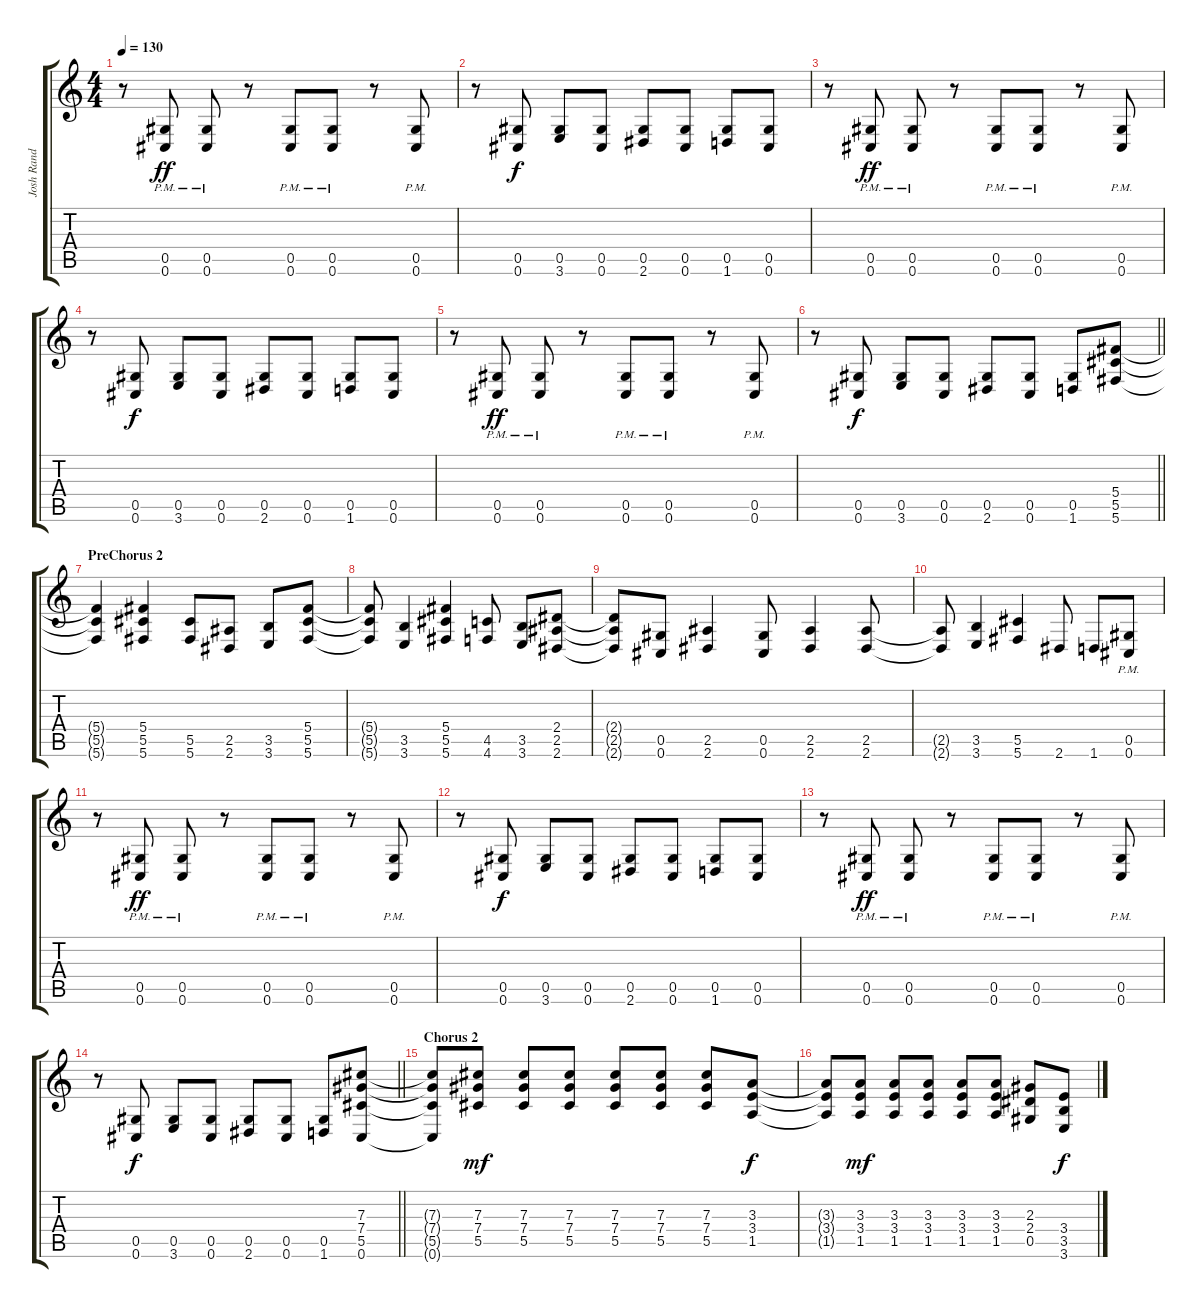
\track ("Josh Rand" "Josh Rand") {instrument overdrivenguitar}
\staff {score tabs}
\tuning (Eb4 Bb3 Gb3 Db3 Ab2 Db2) {hide}
\ts (4 4)
\tempo 130
\clef g2
\ks c
r.8{dy f} (0.5{pm} 0.6{pm}).8{dy ff} (0.5{pm} 0.6{pm}).8 r.8 (0.5{pm} 0.6{pm}).8 (0.5{pm} 0.6{pm}).8 r.8 (0.5{pm} 0.6{pm}).8 |
r.8 (0.5 0.6).8{dy f} (0.5 3.6).8 (0.5 0.6).8 (0.5 2.6).8 (0.5 0.6).8 (0.5 1.6).8 (0.5 0.6).8 |
r.8 (0.5{pm} 0.6{pm}).8{dy ff} (0.5{pm} 0.6{pm}).8 r.8 (0.5{pm} 0.6{pm}).8 (0.5{pm} 0.6{pm}).8 r.8 (0.5{pm} 0.6{pm}).8 |
r.8 (0.5 0.6).8{dy f} (0.5 3.6).8 (0.5 0.6).8 (0.5 2.6).8 (0.5 0.6).8 (0.5 1.6).8 (0.5 0.6).8 |
r.8 (0.5{pm} 0.6{pm}).8{dy ff} (0.5{pm} 0.6{pm}).8 r.8 (0.5{pm} 0.6{pm}).8 (0.5{pm} 0.6{pm}).8 r.8 (0.5{pm} 0.6{pm}).8 |
\barLineRight lightlight
r.8 (0.5 0.6).8{dy f} (0.5 3.6).8 (0.5 0.6).8 (0.5 2.6).8 (0.5 0.6).8 (0.5 1.6).8 (5.4 5.5 5.6).8 |
\section ("" "PreChorus 2")
(5.4{t} 5.5{t} 5.6{t}).4 (5.4 5.5 5.6).4 (5.5 5.6).8 (2.5 2.6).8 (3.5 3.6).8 (5.4 5.5 5.6).8 |
(5.4{t} 5.5{t} 5.6{t}).8 (3.5 3.6).4 (5.4 5.5 5.6).4 (4.5 4.6).8 (3.5 3.6).8 (2.4 2.5 2.6).8 |
(2.4{t} 2.5{t} 2.6{t}).8 (0.5 0.6).8 (2.5 2.6).4 (0.5 0.6).8 (2.5 2.6).4 (2.5 2.6).8 |
(2.5{t} 2.6{t}).8 (3.5 3.6).4 (5.5 5.6).4 2.6.8 1.6.8 (0.5{pm} 0.6{pm}).8 |
r.8 (0.5{pm} 0.6{pm}).8{dy ff} (0.5{pm} 0.6{pm}).8 r.8 (0.5{pm} 0.6{pm}).8 (0.5{pm} 0.6{pm}).8 r.8 (0.5{pm} 0.6{pm}).8 |
r.8 (0.5 0.6).8{dy f} (0.5 3.6).8 (0.5 0.6).8 (0.5 2.6).8 (0.5 0.6).8 (0.5 1.6).8 (0.5 0.6).8 |
r.8 (0.5{pm} 0.6{pm}).8{dy ff} (0.5{pm} 0.6{pm}).8 r.8 (0.5{pm} 0.6{pm}).8 (0.5{pm} 0.6{pm}).8 r.8 (0.5{pm} 0.6{pm}).8 |
\barLineRight lightlight
r.8 (0.5 0.6).8{dy f} (0.5 3.6).8 (0.5 0.6).8 (0.5 2.6).8 (0.5 0.6).8 (0.5 1.6).8 (7.3 7.4 5.5 0.6).8 |
\section ("" "Chorus 2")
(7.3{t} 7.4{t} 5.5{t} 0.6{t}).8 (7.3 7.4 5.5).8{dy mf} (7.3 7.4 5.5).8 (7.3 7.4 5.5).8 (7.3 7.4 5.5).8 (7.3 7.4 5.5).8 (7.3 7.4 5.5).8 (3.3 3.4 1.5).8{dy f} |
(3.3{t} 3.4{t} 1.5{t}).8 (3.3 3.4 1.5).8{dy mf} (3.3 3.4 1.5).8 (3.3 3.4 1.5).8 (3.3 3.4 1.5).8 (3.3 3.4 1.5).8 (2.3 2.4 0.5).8 (3.4 3.5 3.6).8{dy f}
